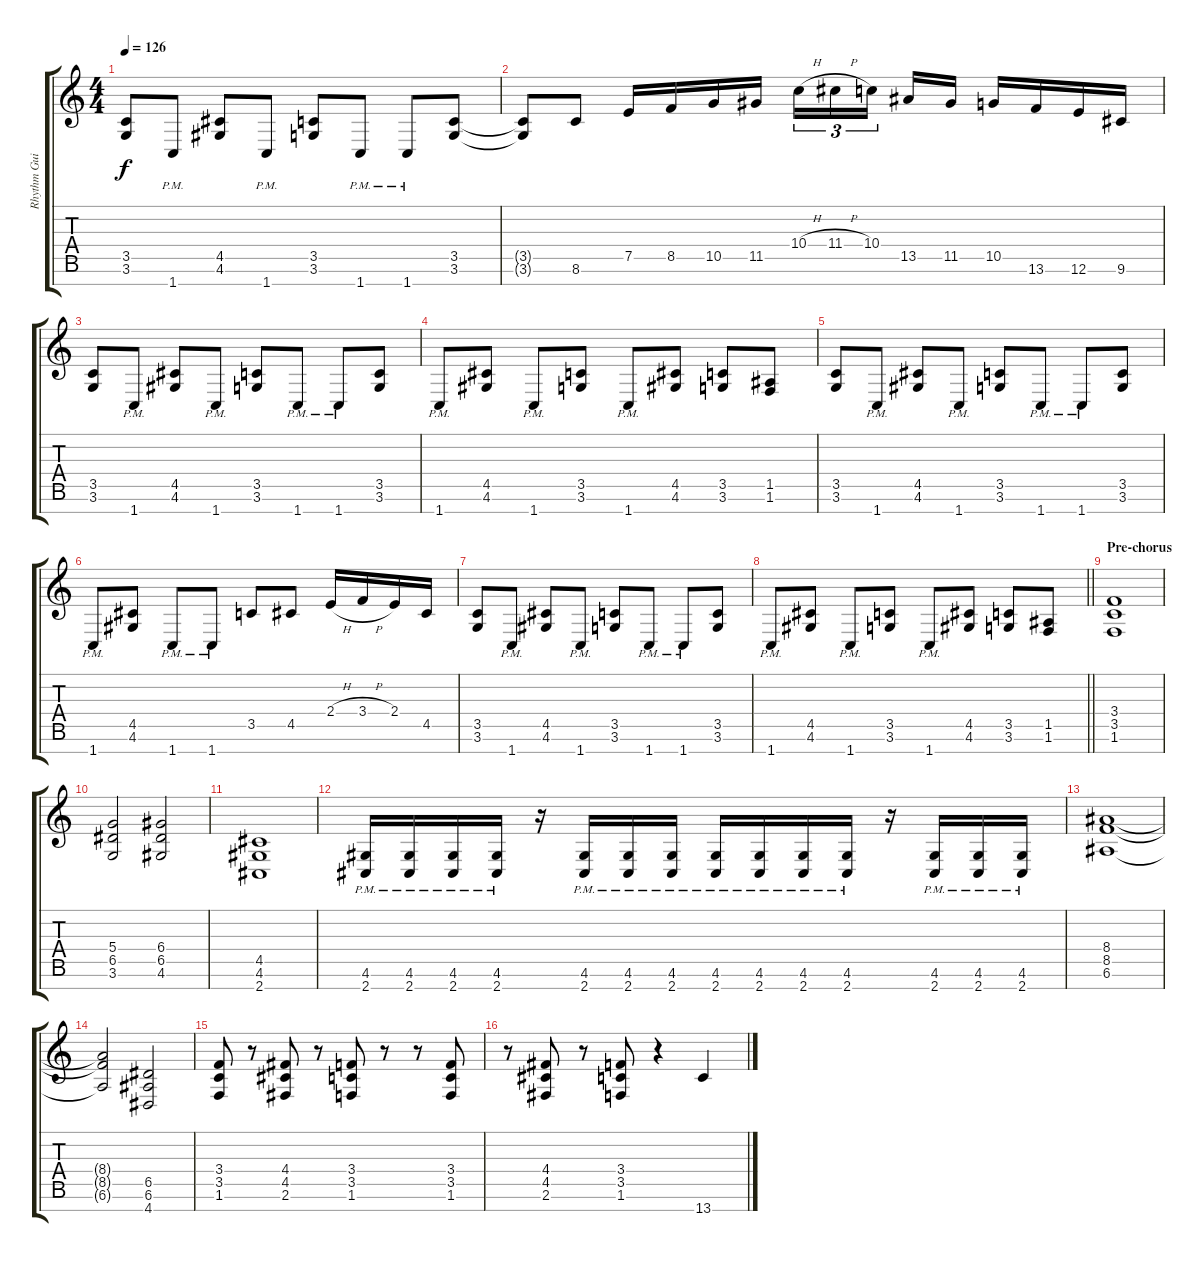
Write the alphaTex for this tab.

\track ("Rhythm Guitar" "Rhythm Gui") {instrument distortionguitar}
\staff {score tabs}
\tuning (E4 B3 G3 D3 A2 E2 B1) {hide}
\ts (4 4)
\tempo 126
\clef g2
\ks c
(3.5 3.6).8{dy f} 1.7{pm}.8 (4.5 4.6).8 1.7{pm}.8 (3.5 3.6).8 1.7{pm}.8 1.7{pm}.8 (3.5 3.6).8 |
(3.5{t} 3.6{t}).8 8.6.8 7.5.16 8.5.16 10.5.16 11.5.16 10.4{h}.16{tu (3 2)} 11.4{h}.16{tu (3 2)} 10.4.16{tu (3 2) beam splitsecondary} 13.5.16 11.5.16 10.5.16 13.6.16 12.6.16 9.6.16 |
(3.5 3.6).8 1.7{pm}.8 (4.5 4.6).8 1.7{pm}.8 (3.5 3.6).8 1.7{pm}.8 1.7{pm}.8 (3.5 3.6).8 |
1.7{pm}.8 (4.5 4.6).8 1.7{pm}.8 (3.5 3.6).8 1.7{pm}.8 (4.5 4.6).8 (3.5 3.6).8 (1.5 1.6).8 |
(3.5 3.6).8 1.7{pm}.8 (4.5 4.6).8 1.7{pm}.8 (3.5 3.6).8 1.7{pm}.8 1.7{pm}.8 (3.5 3.6).8 |
1.7{pm}.8 (4.5 4.6).8 1.7{pm}.8 1.7{pm}.8 3.5.8 4.5.8 2.4{h}.16 3.4{h}.16 2.4.16 4.5.16 |
(3.5 3.6).8 1.7{pm}.8 (4.5 4.6).8 1.7{pm}.8 (3.5 3.6).8 1.7{pm}.8 1.7{pm}.8 (3.5 3.6).8 |
\barLineRight lightlight
1.7{pm}.8 (4.5 4.6).8 1.7{pm}.8 (3.5 3.6).8 1.7{pm}.8 (4.5 4.6).8 (3.5 3.6).8 (1.5 1.6).8 |
\section ("" "Pre-chorus")
(3.4 3.5 1.6).1 |
(5.4 6.5 3.6).2 (6.4 6.5 4.6).2 |
(4.5 4.6 2.7).1 |
(4.6{pm} 2.7{pm}).16 (4.6{pm} 2.7{pm}).16 (4.6{pm} 2.7{pm}).16 (4.6{pm} 2.7{pm}).16 r.16 (4.6{pm} 2.7{pm}).16 (4.6{pm} 2.7{pm}).16 (4.6{pm} 2.7{pm}).16 (4.6{pm} 2.7{pm}).16 (4.6{pm} 2.7{pm}).16 (4.6{pm} 2.7{pm}).16 (4.6{pm} 2.7{pm}).16 r.16 (4.6{pm} 2.7{pm}).16 (4.6{pm} 2.7{pm}).16 (4.6{pm} 2.7{pm}).16 |
(8.4 8.5 6.6).1 |
(8.4{t} 8.5{t} 6.6{t}).2 (6.5 6.6 4.7).2 |
(3.4 3.5 1.6).8 r.8 (4.4 4.5 2.6).8 r.8 (3.4 3.5 1.6).8 r.8 r.8 (3.4 3.5 1.6).8 |
r.8 (4.4 4.5 2.6).8 r.8 (3.4 3.5 1.6).8 r.4 13.7.4
